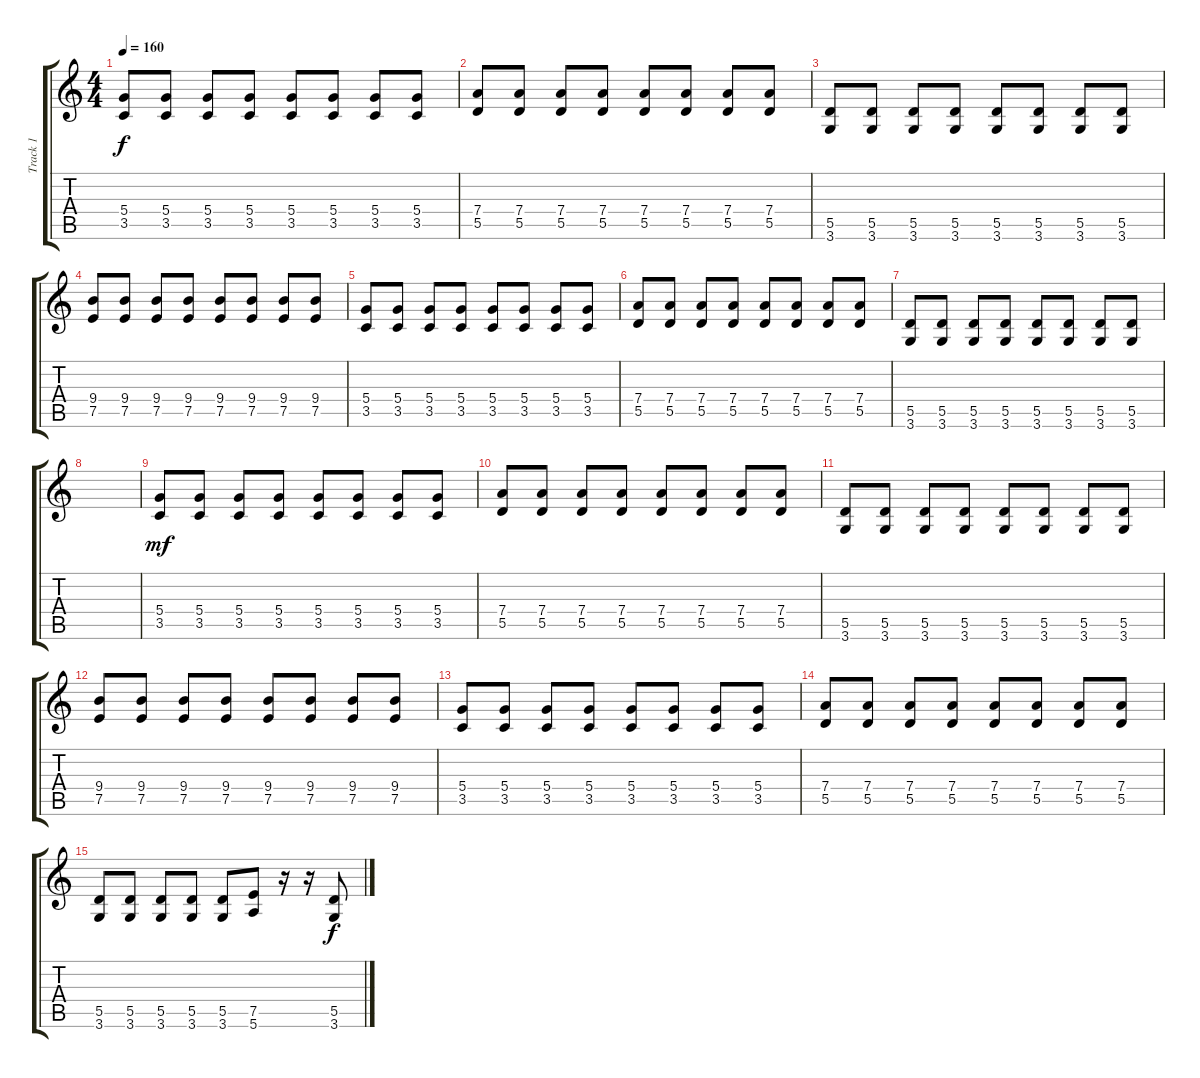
\track ("Track 1" "Track 1") {instrument distortionguitar}
\staff {score tabs}
\tuning (E4 B3 G3 D3 A2 E2) {hide}
\ts (4 4)
\tempo 160
\clef g2
\ks c
(5.4 3.5).8{dy f} (5.4 3.5).8 (5.4 3.5).8 (5.4 3.5).8 (5.4 3.5).8 (5.4 3.5).8 (5.4 3.5).8 (5.4 3.5).8 |
(7.4 5.5).8 (7.4 5.5).8 (7.4 5.5).8 (7.4 5.5).8 (7.4 5.5).8 (7.4 5.5).8 (7.4 5.5).8 (7.4 5.5).8 |
(5.5 3.6).8 (5.5 3.6).8 (5.5 3.6).8 (5.5 3.6).8 (5.5 3.6).8 (5.5 3.6).8 (5.5 3.6).8 (5.5 3.6).8 |
(9.4 7.5).8 (9.4 7.5).8 (9.4 7.5).8 (9.4 7.5).8 (9.4 7.5).8 (9.4 7.5).8 (9.4 7.5).8 (9.4 7.5).8 |
(5.4 3.5).8 (5.4 3.5).8 (5.4 3.5).8 (5.4 3.5).8 (5.4 3.5).8 (5.4 3.5).8 (5.4 3.5).8 (5.4 3.5).8 |
(7.4 5.5).8 (7.4 5.5).8 (7.4 5.5).8 (7.4 5.5).8 (7.4 5.5).8 (7.4 5.5).8 (7.4 5.5).8 (7.4 5.5).8 |
(5.5 3.6).8 (5.5 3.6).8 (5.5 3.6).8 (5.5 3.6).8 (5.5 3.6).8 (5.5 3.6).8 (5.5 3.6).8 (5.5 3.6).8 |
|
(5.4 3.5).8{dy mf} (5.4 3.5).8 (5.4 3.5).8 (5.4 3.5).8 (5.4 3.5).8 (5.4 3.5).8 (5.4 3.5).8 (5.4 3.5).8 |
(7.4 5.5).8 (7.4 5.5).8 (7.4 5.5).8 (7.4 5.5).8 (7.4 5.5).8 (7.4 5.5).8 (7.4 5.5).8 (7.4 5.5).8 |
(5.5 3.6).8 (5.5 3.6).8 (5.5 3.6).8 (5.5 3.6).8 (5.5 3.6).8 (5.5 3.6).8 (5.5 3.6).8 (5.5 3.6).8 |
(9.4 7.5).8 (9.4 7.5).8 (9.4 7.5).8 (9.4 7.5).8 (9.4 7.5).8 (9.4 7.5).8 (9.4 7.5).8 (9.4 7.5).8 |
(5.4 3.5).8 (5.4 3.5).8 (5.4 3.5).8 (5.4 3.5).8 (5.4 3.5).8 (5.4 3.5).8 (5.4 3.5).8 (5.4 3.5).8 |
(7.4 5.5).8 (7.4 5.5).8 (7.4 5.5).8 (7.4 5.5).8 (7.4 5.5).8 (7.4 5.5).8 (7.4 5.5).8 (7.4 5.5).8 |
(5.5 3.6).8 (5.5 3.6).8 (5.5 3.6).8 (5.5 3.6).8 (5.5 3.6).8 (7.5 5.6).8 r.16 r.16 (5.5 3.6).8{dy f}
